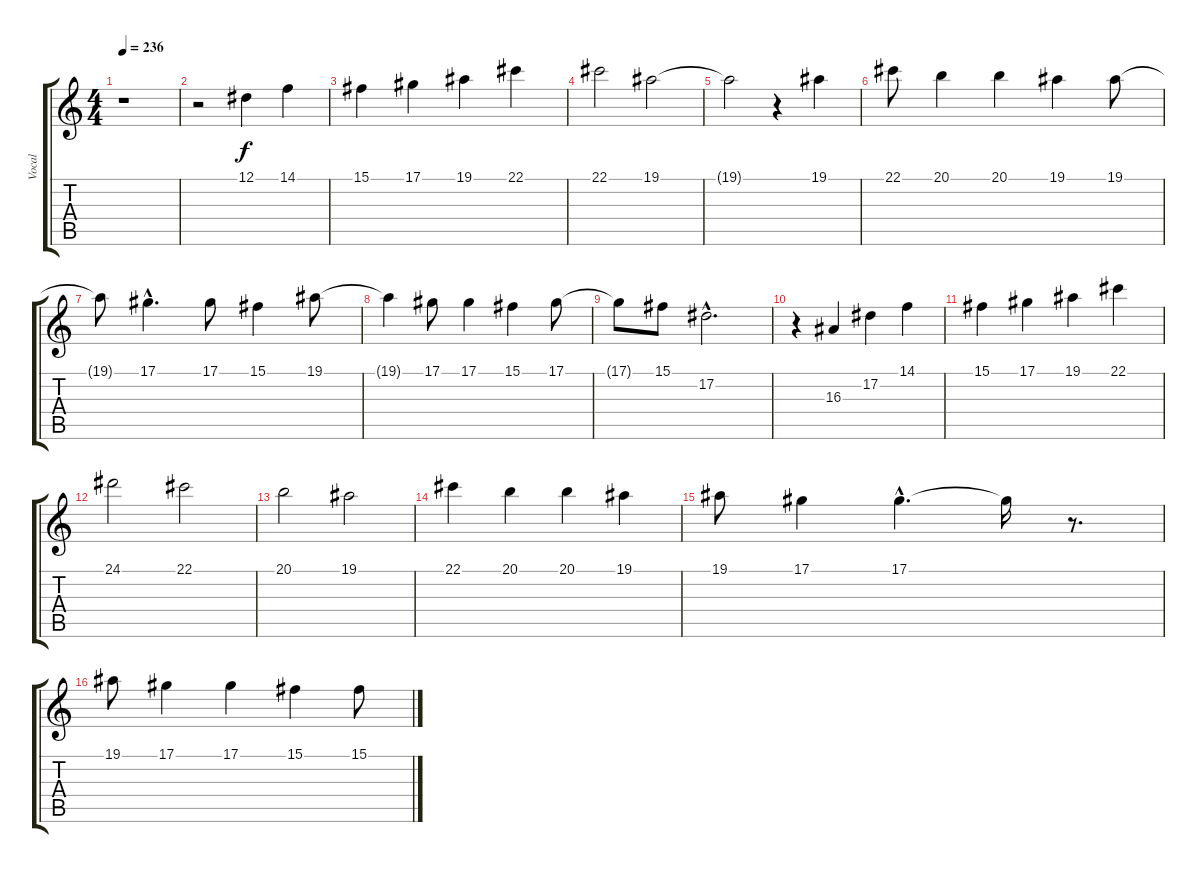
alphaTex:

\track ("Vocal" "Vocal") {instrument synthvoice}
\staff {score tabs}
\tuning (Eb4 Bb3 Gb3 Db3 Ab2 Eb2) {hide}
\ts (4 4)
\tempo 236
\clef g2
\ks c
r.1{dy f} |
r.2 12.1.4 14.1.4 |
15.1.4 17.1.4 19.1.4 22.1.4 |
22.1.2 19.1.2 |
19.1{t}.2 r.4 19.1.4 |
22.1.8 20.1.4 20.1.4 19.1.4 19.1.8 |
19.1{t}.8 17.1{hac}.4{d} 17.1.8 15.1.4 19.1.8 |
19.1{t}.4 17.1.8 17.1.4 15.1.4 17.1.8 |
17.1{t}.8 15.1.8 17.2{hac}.2{d} |
r.4 16.3.4 17.2.4 14.1.4 |
15.1.4 17.1.4 19.1.4 22.1.4 |
24.1.2 22.1.2 |
20.1.2 19.1.2 |
22.1.4 20.1.4 20.1.4 19.1.4 |
19.1.8 17.1.4 17.1{hac}.4{d} 17.1{t}.16 r.8{d} |
19.1.8 17.1.4 17.1.4 15.1.4 15.1.8
